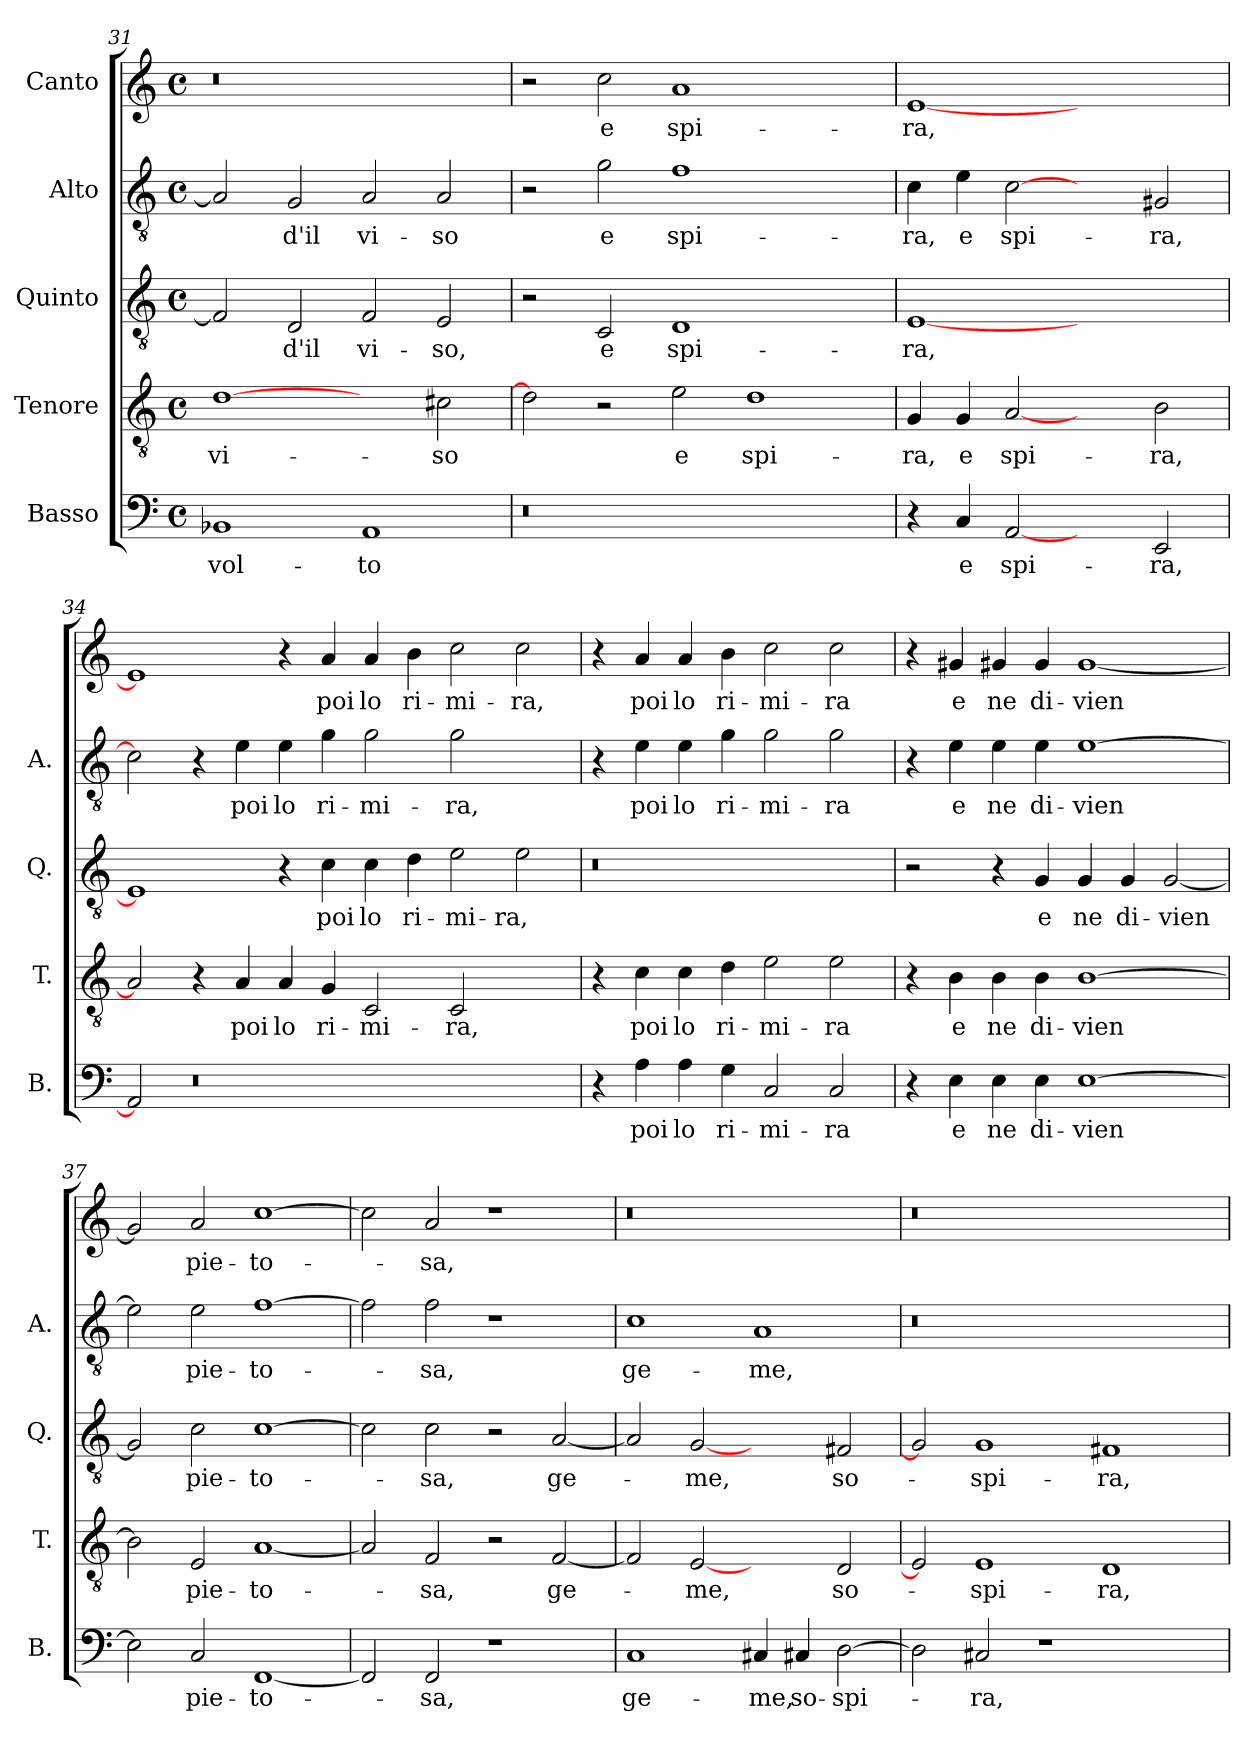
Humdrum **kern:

**kern	**text	**kern	**text	**kern	**text	**kern	**text	**kern	**text
*part5	*part5	*part4	*part4	*part3	*part3	*part2	*part2	*part1	*part1
*staff5	*staff5	*staff4	*staff4	*staff3	*staff3	*staff2	*staff2	*staff1	*staff1
*I"Basso	*	*I"Tenore	*	*I"Quinto	*	*I"Alto	*	*I"Canto	*
*I'B.	*	*I'T.	*	*I'Q.	*	*I'A.	*	*	*
*clefF4	*	*clefGv2	*	*clefGv2	*	*clefGv2	*	*clefG2	*
*k[]	*	*k[]	*	*k[]	*	*k[]	*	*k[]	*
*a:	*	*a:	*	*a:	*	*a:	*	*a:	*
*M4/4	*	*M4/4	*	*M4/4	*	*M4/4	*	*M4/4	*
*met(c)	*	*met(c)	*	*met(c)	*	*met(c)	*	*met(c)	*
=31	=31	=31	=31	=31	=31	=31	=31	=31	=31
!	!	!	!	!	!	!	!	!LO:N:vis=0	!
1BB-X/	vol-	[1d\	vi-	2F/]	.	2A/]	.	1r	.
.	.	.	.	2D/	-d'il	2G/	-d'il	.	.
1AA/	-to	2ryy	.	2F/	vi-	2A/	vi-	1ryy	.
.	.	2c#X\	-so	2E/	-so,	2A/	-so	.	.
=32	=32	=32	=32	=32	=32	=32	=32	=32	=32
!LO:N:vis=0	!	!	!	!	!	!	!	!	!
1r	.	2d\]	.	2r	.	2r	.	2r	.
.	.	2r	.	2C/	e	2g\	e	2cc\	e
1ryy	.	2e\	e	1D/	spi-	1f\	spi-	1a/	spi-
.	.	1d\	spi-	.	.	.	.	.	.
2ryy	.	.	.	2ryy	.	2ryy	.	2ryy	.
=33	=33	=33	=33	=33	=33	=33	=33	=33	=33
4r	.	4G/	-ra,	[1E/	-ra,	4c\	-ra,	[1e/	-ra,
4C/	e	4G/	e	.	.	4e\	e	.	.
[2AA/	spi-	[2A/	spi-	.	.	[2c\	spi-	.	.
2ryy	.	2ryy	.	1ryy	.	2ryy	.	1ryy	.
2EE/	-ra,	2B\	-ra,	.	.	2G#X/	-ra,	.	.
=34	=34	=34	=34	=34	=34	=34	=34	=34	=34
2AA/]	.	2A/]	.	1E/]	.	2c\]	.	1e/]	.
!LO:N:vis=0	!	!	!	!	!	!	!	!	!
1r	.	4r	.	.	.	4r	.	.	.
.	.	4A/	poi	.	.	4e\	poi	.	.
.	.	4A/	lo	4r	.	4e\	lo	4r	.
.	.	4G/	ri-	4c\	poi	4g\	ri-	4a/	poi
1ryy	.	2C/	-mi-	4c\	lo	2g\	-mi-	4a/	lo
.	.	.	.	4d\	ri-	.	.	4b\	ri-
.	.	2C/	-ra,	2e\	-mi-	2g\	-ra,	2cc\	-mi-
2ryy	.	2ryy	.	2e\	-ra,	2ryy	.	2cc\	-ra,
=35	=35	=35	=35	=35	=35	=35	=35	=35	=35
!	!	!	!	!LO:N:vis=0	!	!	!	!	!
4r	.	4r	.	1r	.	4r	.	4r	.
4A\	poi	4c\	poi	.	.	4e\	poi	4a/	poi
4A\	lo	4c\	lo	.	.	4e\	lo	4a/	lo
4G\	ri-	4d\	ri-	.	.	4g\	ri-	4b\	ri-
2C/	-mi-	2e\	-mi-	1ryy	.	2g\	-mi-	2cc\	-mi-
2C/	-ra	2e\	-ra	.	.	2g\	-ra	2cc\	-ra
=36	=36	=36	=36	=36	=36	=36	=36	=36	=36
4r	.	4r	.	2r	.	4r	.	4r	.
4E\	e	4B\	e	.	.	4e\	e	4g#X/	e
4E\	ne	4B\	ne	4r	.	4e\	ne	4g#X/	ne
4E\	di-	4B\	di-	4G/	e	4e\	di-	4g#/	di-
[1E\	-vien	[1B\	-vien	4G/	ne	[1e\	-vien	[1g#/	-vien
.	.	.	.	4G/	di-	.	.	.	.
.	.	.	.	[2G/	-vien	.	.	.	.
=37	=37	=37	=37	=37	=37	=37	=37	=37	=37
2E\]	.	2B\]	.	2G/]	.	2e\]	.	2g#/]	.
2C/	pie-	2E/	pie-	2c\	pie-	2e\	pie-	2a/	pie-
[1FF/	-to-	[1A/	-to-	[1c\	-to-	[1f\	-to-	[1cc\	-to-
=38	=38	=38	=38	=38	=38	=38	=38	=38	=38
2FF/]	.	2A/]	.	2c\]	.	2f\]	.	2cc\]	.
2FF/	-sa,	2F/	-sa,	2c\	-sa,	2f\	-sa,	2a/	-sa,
1r	.	2r	.	2r	.	1r	.	1r	.
.	.	[2F/	ge-	[2A/	ge-	.	.	.	.
=39	=39	=39	=39	=39	=39	=39	=39	=39	=39
!	!	!	!	!	!	!	!	!LO:N:vis=0	!
1C/	ge-	2F/]	.	2A/]	.	1c\	ge-	1r	.
.	.	[2E/	-me,	[2G/	-me,	.	.	.	.
4C#X/	-me,	2ryy	.	2ryy	.	1A/	-me,	1ryy	.
4C#X/	so-	.	.	.	.	.	.	.	.
[2D\	-spi-	2D/	so-	2F#X/	so-	.	.	.	.
=40	=40	=40	=40	=40	=40	=40	=40	=40	=40
!	!	!	!	!	!	!LO:N:vis=0	!	!LO:N:vis=0	!
2D\]	.	2E/]	.	2G/]	.	1r	.	1r	.
2C#X/	-ra,	1E/	-spi-	1G/	-spi-	.	.	.	.
1r	.	.	.	.	.	1ryy	.	1ryy	.
.	.	1D/	-ra,	1F#X/	-ra,	.	.	.	.
2ryy	.	.	.	.	.	2ryy	.	2ryy	.
=	=	=	=	=	=	=	=	=	=
*-	*-	*-	*-	*-	*-	*-	*-	*-	*-
